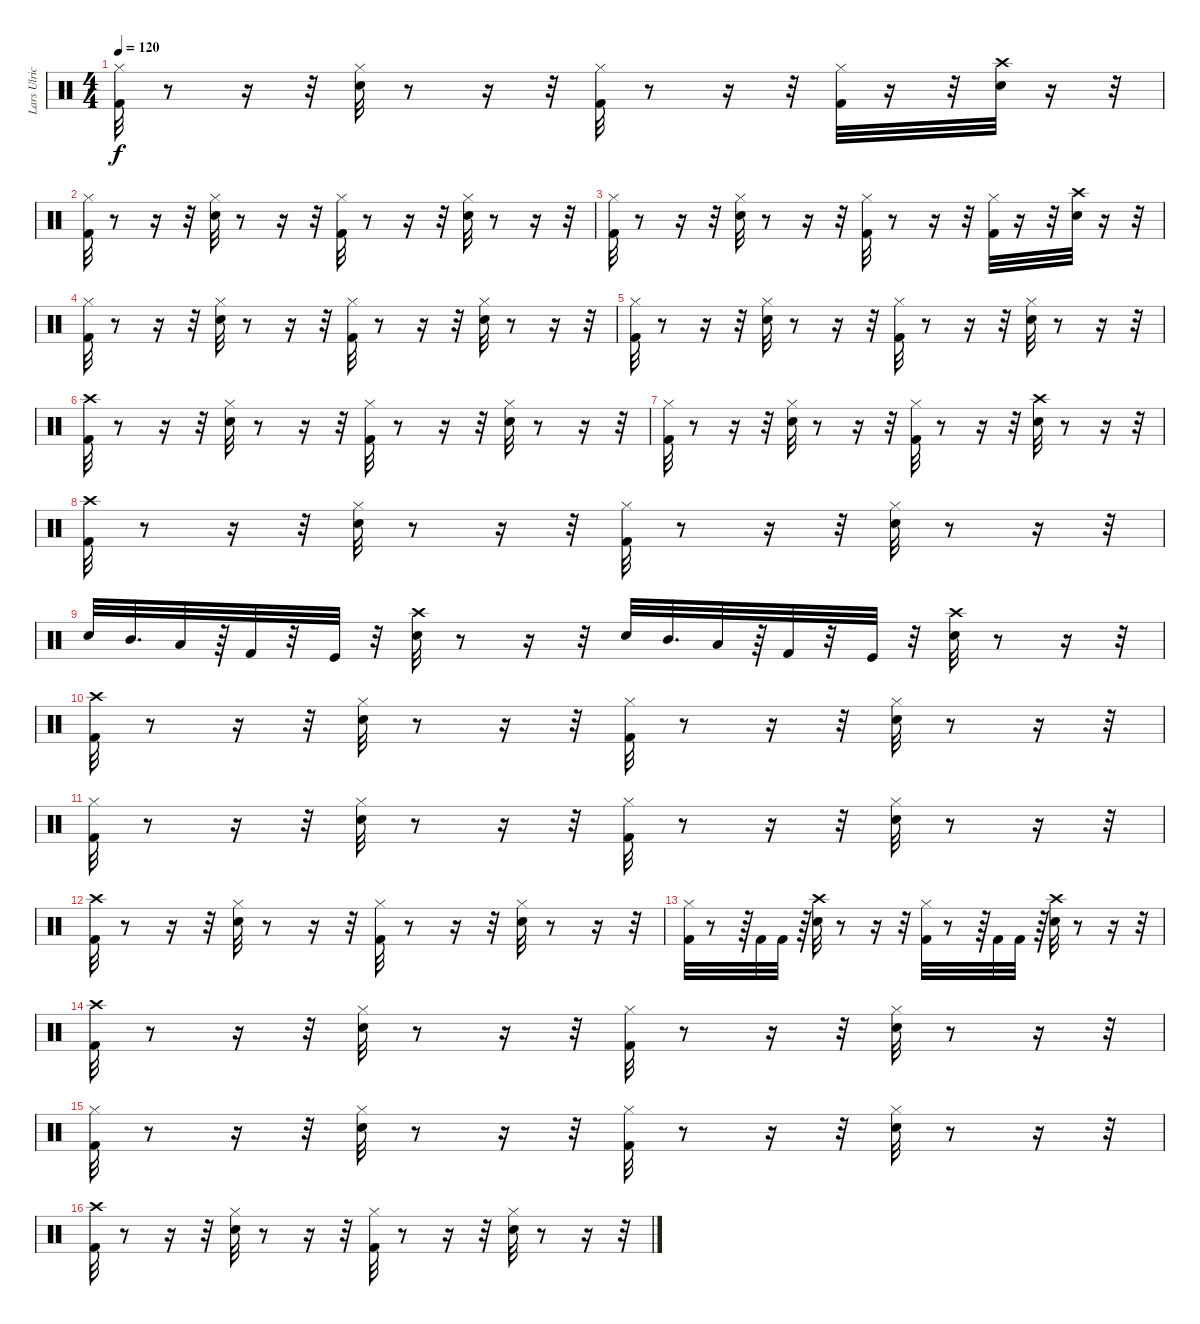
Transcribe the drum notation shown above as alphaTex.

\track ("Lars Ulrich" "Lars Ulric") {instrument percussion}
\staff {score}
\articulation defaults
\ts (4 4)
\tempo 120
\clef neutral
\ks c
("Kick (hit) 2" "Hi-Hat (closed)").32{dy f} r.8 r.16 r.32 ("Snare (hit) 2" "Hi-Hat (closed)").32 r.8 r.16 r.32 ("Kick (hit) 2" "Hi-Hat (closed)").32 r.8 r.16 r.32 ("Kick (hit) 2" "Hi-Hat (closed)").32 r.16 r.32 ("Snare (hit) 2" "Crash high (hit)").32 r.16 r.32 |
("Hi-Hat (closed)" "Kick (hit) 2").32 r.8 r.16 r.32 ("Hi-Hat (closed)" "Snare (hit) 2").32 r.8 r.16 r.32 ("Hi-Hat (closed)" "Kick (hit) 2").32 r.8 r.16 r.32 ("Hi-Hat (closed)" "Snare (hit) 2").32 r.8 r.16 r.32 |
("Kick (hit) 2" "Hi-Hat (closed)").32 r.8 r.16 r.32 ("Snare (hit) 2" "Hi-Hat (closed)").32 r.8 r.16 r.32 ("Kick (hit) 2" "Hi-Hat (closed)").32 r.8 r.16 r.32 ("Kick (hit) 2" "Hi-Hat (closed)").32 r.16 r.32 ("Snare (hit) 2" "Crash high (hit)").32 r.16 r.32 |
("Kick (hit) 2" "Hi-Hat (closed)").32 r.8 r.16 r.32 ("Snare (hit) 2" "Hi-Hat (closed)").32 r.8 r.16 r.32 ("Kick (hit) 2" "Hi-Hat (closed)").32 r.8 r.16 r.32 ("Snare (hit) 2" "Hi-Hat (closed)").32 r.8 r.16 r.32 |
("Hi-Hat (closed)" "Kick (hit) 2").32 r.8 r.16 r.32 ("Hi-Hat (closed)" "Snare (hit) 2").32 r.8 r.16 r.32 ("Hi-Hat (closed)" "Kick (hit) 2").32 r.8 r.16 r.32 ("Hi-Hat (closed)" "Snare (hit) 2").32 r.8 r.16 r.32 |
("Kick (hit) 2" "Crash high (hit)").32 r.8 r.16 r.32 ("Snare (hit) 2" "Hi-Hat (closed)").32 r.8 r.16 r.32 ("Kick (hit) 2" "Hi-Hat (closed)").32 r.8 r.16 r.32 ("Snare (hit) 2" "Hi-Hat (closed)").32 r.8 r.16 r.32 |
("Hi-Hat (closed)" "Kick (hit) 2").32 r.8 r.16 r.32 ("Hi-Hat (closed)" "Snare (hit) 2").32 r.8 r.16 r.32 ("Hi-Hat (closed)" "Kick (hit) 2").32 r.8 r.16 r.32 ("Crash high (hit)" "Snare (hit) 2").32 r.8 r.16 r.32 |
("Kick (hit) 2" "Crash high (hit)").32 r.8 r.16 r.32 ("Snare (hit) 2" "Hi-Hat (closed)").32 r.8 r.16 r.32 ("Kick (hit) 2" "Hi-Hat (closed)").32 r.8 r.16 r.32 ("Snare (hit) 2" "Hi-Hat (closed)").32 r.8 r.16 r.32 |
"Snare (hit) 2".32 "Mid Tom (hit)".32{d} "Low Floor Tom (hit)".32 r.64 "Kick (hit) 2".32 r.32 "Kick (hit)".32 r.32 ("Snare (hit) 2" "Crash high (hit)").32 r.8 r.16 r.32 "Snare (hit) 2".32 "Mid Tom (hit)".32{d} "Low Floor Tom (hit)".32 r.64 "Kick (hit) 2".32 r.32 "Kick (hit)".32 r.32 ("Crash high (hit)" "Snare (hit) 2").32 r.8 r.16 r.32 |
("Kick (hit) 2" "Crash high (hit)").32 r.8 r.16 r.32 ("Snare (hit) 2" "Hi-Hat (closed)").32 r.8 r.16 r.32 ("Kick (hit) 2" "Hi-Hat (closed)").32 r.8 r.16 r.32 ("Snare (hit) 2" "Hi-Hat (closed)").32 r.8 r.16 r.32 |
("Kick (hit) 2" "Hi-Hat (closed)").32 r.8 r.16 r.32 ("Snare (hit) 2" "Hi-Hat (closed)").32 r.8 r.16 r.32 ("Kick (hit) 2" "Hi-Hat (closed)").32 r.8 r.16 r.32 ("Snare (hit) 2" "Hi-Hat (closed)").32 r.8 r.16 r.32 |
("Kick (hit) 2" "Crash high (hit)").32 r.8 r.16 r.32 ("Hi-Hat (closed)" "Snare (hit) 2").32 r.8 r.16 r.32 ("Hi-Hat (closed)" "Kick (hit) 2").32 r.8 r.16 r.32 ("Hi-Hat (closed)" "Snare (hit) 2").32 r.8 r.16 r.32 |
("Kick (hit) 2" "Hi-Hat (closed)").32 r.8 r.64 "Kick (hit) 2".32 "Kick (hit) 2".32 r.64 ("Crash high (hit)" "Snare (hit) 2").32 r.8 r.16 r.32 ("Kick (hit) 2" "Hi-Hat (closed)").32 r.8 r.64 "Kick (hit) 2".32 "Kick (hit) 2".32 r.64 ("Crash high (hit)" "Snare (hit) 2").32 r.8 r.16 r.32 |
("Kick (hit) 2" "Crash high (hit)").32 r.8 r.16 r.32 ("Snare (hit) 2" "Hi-Hat (closed)").32 r.8 r.16 r.32 ("Kick (hit) 2" "Hi-Hat (closed)").32 r.8 r.16 r.32 ("Snare (hit) 2" "Hi-Hat (closed)").32 r.8 r.16 r.32 |
("Hi-Hat (closed)" "Kick (hit) 2").32 r.8 r.16 r.32 ("Hi-Hat (closed)" "Snare (hit) 2").32 r.8 r.16 r.32 ("Hi-Hat (closed)" "Kick (hit) 2").32 r.8 r.16 r.32 ("Hi-Hat (closed)" "Snare (hit) 2").32 r.8 r.16 r.32 |
("Kick (hit) 2" "Crash high (hit)").32 r.8 r.16 r.32 ("Snare (hit) 2" "Hi-Hat (closed)").32 r.8 r.16 r.32 ("Kick (hit) 2" "Hi-Hat (closed)").32 r.8 r.16 r.32 ("Snare (hit) 2" "Hi-Hat (closed)").32 r.8 r.16 r.32
